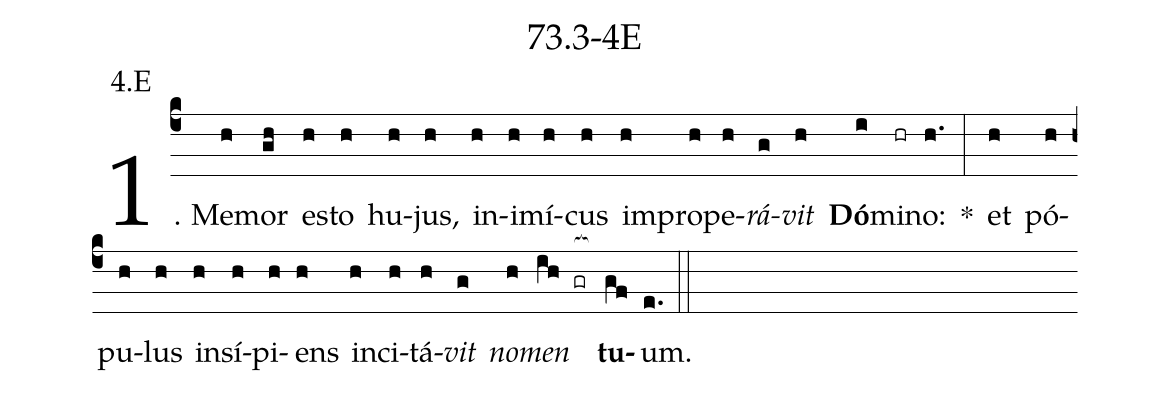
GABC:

name: 73.3-4E;
annotation: 4.E;
%%
(c4)1. Me(h)mor(gh) es(h)to(h) hu(h)jus,(h) in(h)i(h)mí(h)cus(h) im(h)pro(h)pe(h)<i>rá</i>(g)<i>vit</i>(h) <b>Dó</b>(i)mi(hr)no:(h.) *(:) et(h) pó(h)pu(h)lus(h) in(h)sí(h)pi(h)ens(h) in(h)ci(h)tá(h)<i>vit</i>(g) <i>no</i>(h)<i>men</i>(ih gr[ocb:1{]) <b>tu</b>(gf[ocb:0}])um.(e.) (::)


%E(h) u(g) o(h) u(ih) a(gf) e.(e.) (::)
